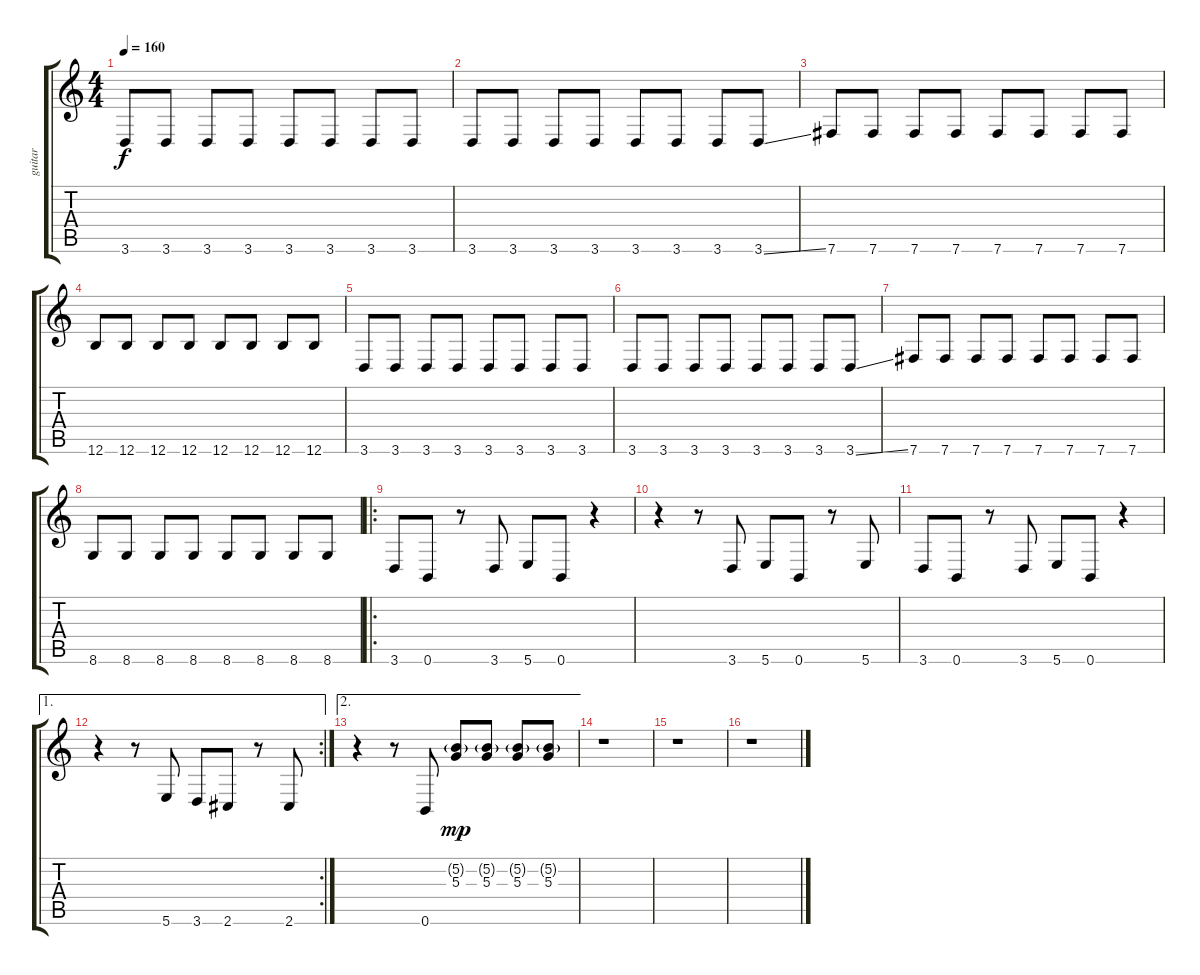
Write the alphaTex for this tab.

\track ("guitar" "guitar") {instrument distortionguitar}
\staff {score tabs}
\tuning (B3 Gb3 D3 A2 E2 B1) {hide}
\ts (4 4)
\tempo 160
\clef g2
\ks c
3.6.8{dy f} 3.6.8 3.6.8 3.6.8 3.6.8 3.6.8 3.6.8 3.6.8 |
3.6.8 3.6.8 3.6.8 3.6.8 3.6.8 3.6.8 3.6.8 3.6{ss}.8 |
7.6.8 7.6.8 7.6.8 7.6.8 7.6.8 7.6.8 7.6.8 7.6.8 |
12.6.8 12.6.8 12.6.8 12.6.8 12.6.8 12.6.8 12.6.8 12.6.8 |
3.6.8 3.6.8 3.6.8 3.6.8 3.6.8 3.6.8 3.6.8 3.6.8 |
3.6.8 3.6.8 3.6.8 3.6.8 3.6.8 3.6.8 3.6.8 3.6{ss}.8 |
7.6.8 7.6.8 7.6.8 7.6.8 7.6.8 7.6.8 7.6.8 7.6.8 |
8.6.8 8.6.8 8.6.8 8.6.8 8.6.8 8.6.8 8.6.8 8.6.8 |
\ro
3.6.8 0.6.8 r.8 3.6.8 5.6.8 0.6.8 r.4 |
r.4 r.8 3.6.8 5.6.8 0.6.8 r.8 5.6.8 |
3.6.8 0.6.8 r.8 3.6.8 5.6.8 0.6.8 r.4 |
\ae 1
\rc 2
r.4 r.8 5.6.8 3.6.8 2.6.8 r.8 2.6.8 |
\ae 2
r.4 r.8 0.6.8 (5.2{g} 5.3).8{dy mp} (5.2{g} 5.3).8 (5.2{g} 5.3).8 (5.2{g} 5.3).8 |
r.1 |
r.1 |
r.1
